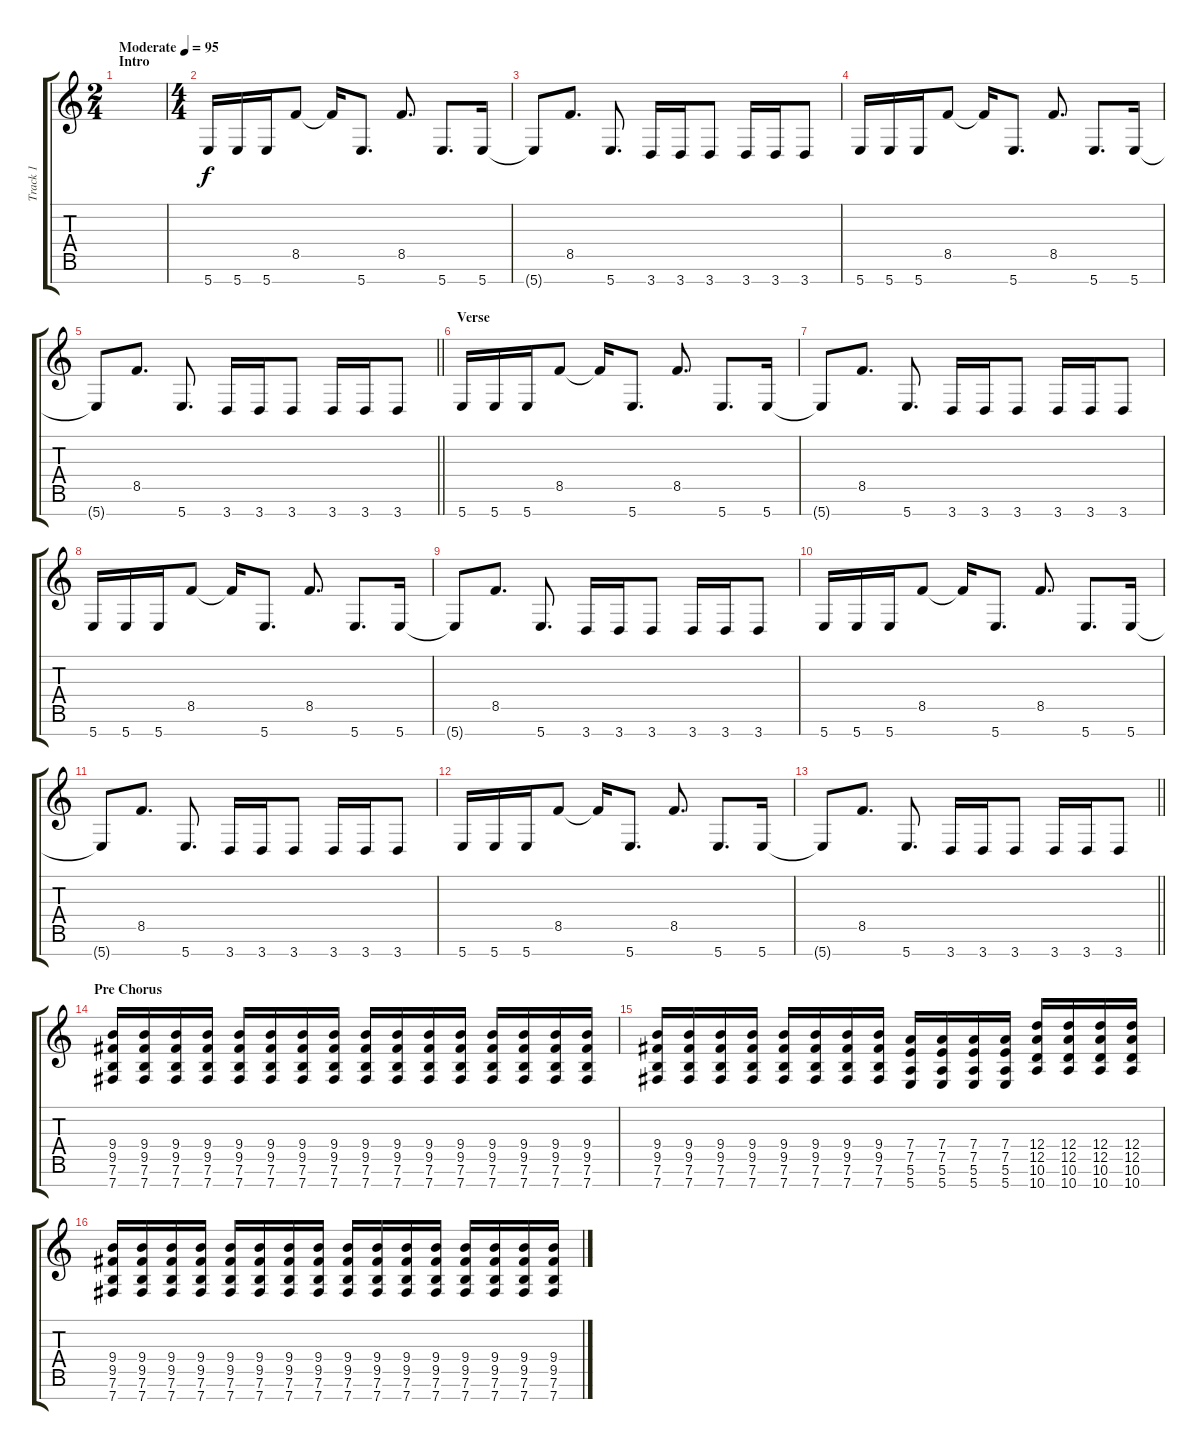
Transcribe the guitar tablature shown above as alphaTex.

\track ("Track 1" "Track 1") {instrument distortionguitar}
\staff {score tabs}
\tuning (E4 B3 G3 D3 A2 E2 B1) {hide}
\ts (2 4)
\section ("" "Intro")
\tempo (95 "Moderate")
\clef g2
\ks c
|
\ts (4 4)
5.7.16 5.7.16 5.7.16 8.5.8 8.5{t}.16 5.7.8{d} 8.5.8{d} 5.7.8{d} 5.7.16 |
5.7{t}.8 8.5.8{d} 5.7.8{d} 3.7.16 3.7.16 3.7.8 3.7.16 3.7.16 3.7.8 |
5.7.16 5.7.16 5.7.16 8.5.8 8.5{t}.16 5.7.8{d} 8.5.8{d} 5.7.8{d} 5.7.16 |
\barLineRight lightlight
5.7{t}.8 8.5.8{d} 5.7.8{d} 3.7.16 3.7.16 3.7.8 3.7.16 3.7.16 3.7.8 |
\section ("" "Verse")
5.7.16 5.7.16 5.7.16 8.5.8 8.5{t}.16 5.7.8{d} 8.5.8{d} 5.7.8{d} 5.7.16 |
5.7{t}.8 8.5.8{d} 5.7.8{d} 3.7.16 3.7.16 3.7.8 3.7.16 3.7.16 3.7.8 |
5.7.16 5.7.16 5.7.16 8.5.8 8.5{t}.16 5.7.8{d} 8.5.8{d} 5.7.8{d} 5.7.16 |
5.7{t}.8 8.5.8{d} 5.7.8{d} 3.7.16 3.7.16 3.7.8 3.7.16 3.7.16 3.7.8 |
5.7.16 5.7.16 5.7.16 8.5.8 8.5{t}.16 5.7.8{d} 8.5.8{d} 5.7.8{d} 5.7.16 |
5.7{t}.8 8.5.8{d} 5.7.8{d} 3.7.16 3.7.16 3.7.8 3.7.16 3.7.16 3.7.8 |
5.7.16 5.7.16 5.7.16 8.5.8 8.5{t}.16 5.7.8{d} 8.5.8{d} 5.7.8{d} 5.7.16 |
\barLineRight lightlight
5.7{t}.8 8.5.8{d} 5.7.8{d} 3.7.16 3.7.16 3.7.8 3.7.16 3.7.16 3.7.8 |
\section ("" "Pre Chorus")
(9.4 9.5 7.6 7.7).16 (9.4 9.5 7.6 7.7).16 (9.4 9.5 7.6 7.7).16 (9.4 9.5 7.6 7.7).16 (9.4 9.5 7.6 7.7).16 (9.4 9.5 7.6 7.7).16 (9.4 9.5 7.6 7.7).16 (9.4 9.5 7.6 7.7).16 (9.4 9.5 7.6 7.7).16 (9.4 9.5 7.6 7.7).16 (9.4 9.5 7.6 7.7).16 (9.4 9.5 7.6 7.7).16 (9.4 9.5 7.6 7.7).16 (9.4 9.5 7.6 7.7).16 (9.4 9.5 7.6 7.7).16 (9.4 9.5 7.6 7.7).16 |
(9.4 9.5 7.6 7.7).16 (9.4 9.5 7.6 7.7).16 (9.4 9.5 7.6 7.7).16 (9.4 9.5 7.6 7.7).16 (9.4 9.5 7.6 7.7).16 (9.4 9.5 7.6 7.7).16 (9.4 9.5 7.6 7.7).16 (9.4 9.5 7.6 7.7).16 (7.4 7.5 5.6 5.7).16 (7.4 7.5 5.6 5.7).16 (7.4 7.5 5.6 5.7).16 (7.4 7.5 5.6 5.7).16 (12.4 12.5 10.6 10.7).16 (12.4 12.5 10.6 10.7).16 (12.4 12.5 10.6 10.7).16 (12.4 12.5 10.6 10.7).16 |
(9.4 9.5 7.6 7.7).16 (9.4 9.5 7.6 7.7).16 (9.4 9.5 7.6 7.7).16 (9.4 9.5 7.6 7.7).16 (9.4 9.5 7.6 7.7).16 (9.4 9.5 7.6 7.7).16 (9.4 9.5 7.6 7.7).16 (9.4 9.5 7.6 7.7).16 (9.4 9.5 7.6 7.7).16 (9.4 9.5 7.6 7.7).16 (9.4 9.5 7.6 7.7).16 (9.4 9.5 7.6 7.7).16 (9.4 9.5 7.6 7.7).16 (9.4 9.5 7.6 7.7).16 (9.4 9.5 7.6 7.7).16 (9.4 9.5 7.6 7.7).16
